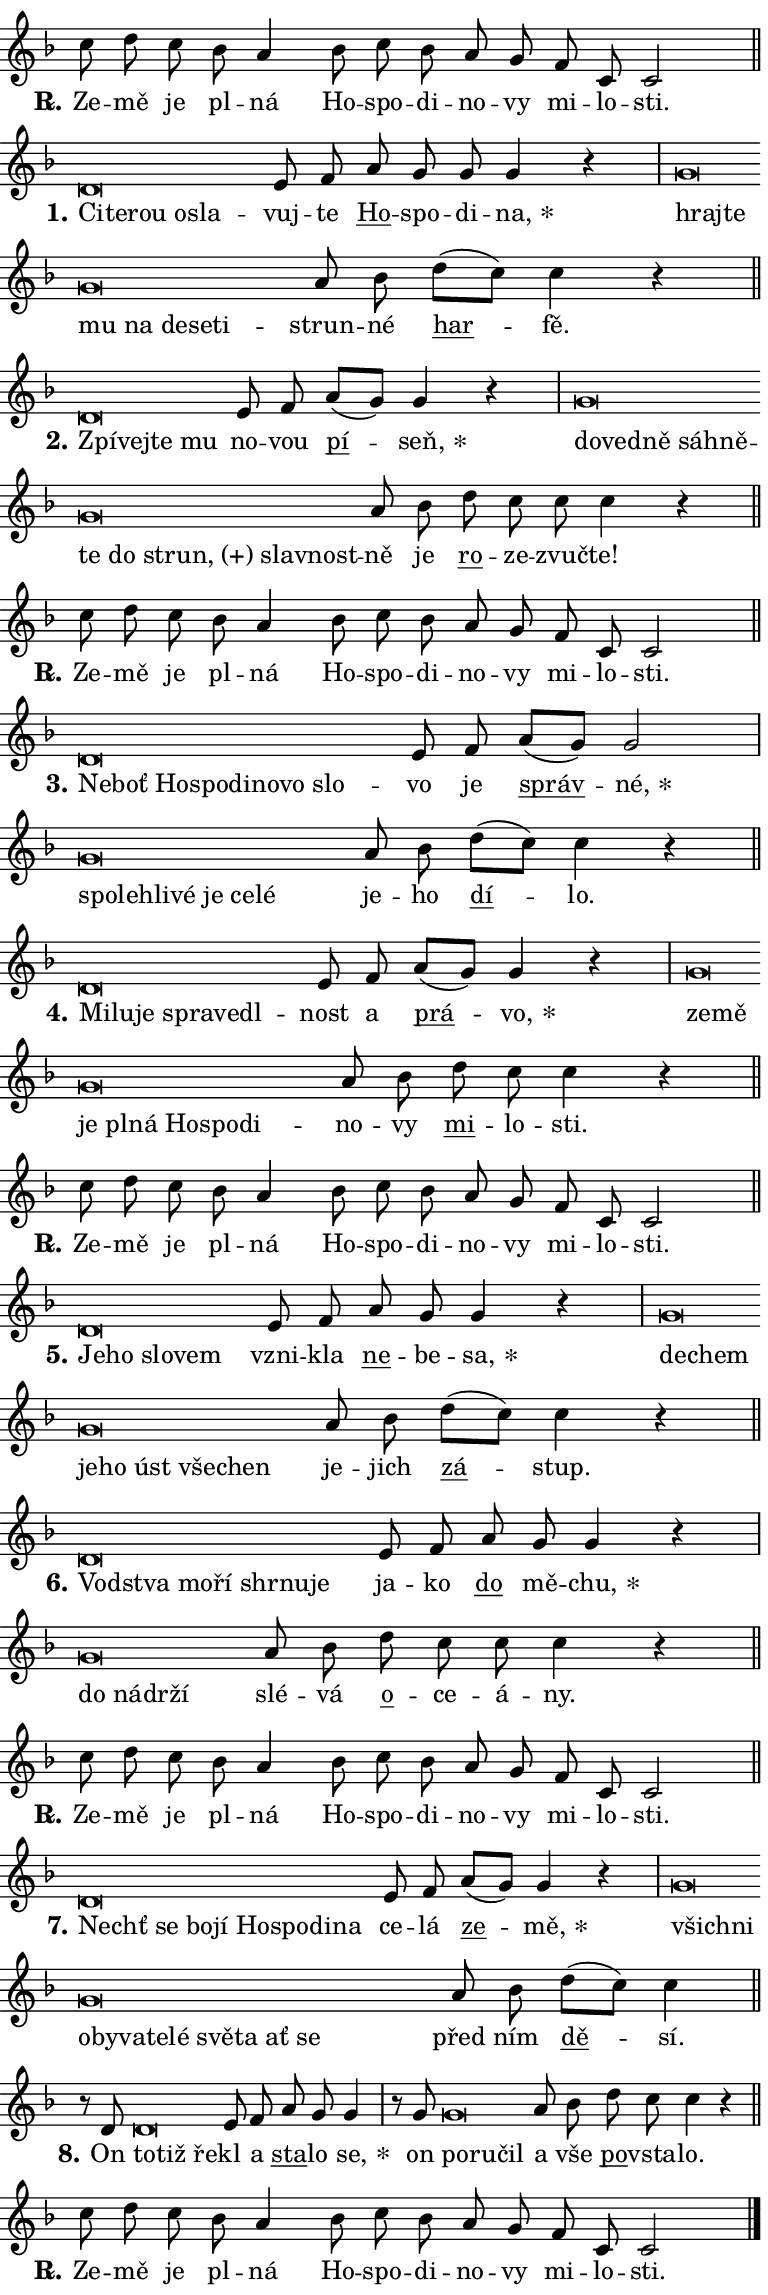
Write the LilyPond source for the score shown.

\version "2.24.0"
\header { tagline = "" }
\paper {
  indent = 0\cm
  top-margin = 0\cm
  right-margin = 0.13\cm % to fit lyric hyphens
  bottom-margin = 0\cm
  left-margin = 0\cm
  paper-width = 13\cm
  page-breaking = #ly:one-page-breaking
  system-system-spacing.basic-distance = #11
  score-system-spacing.basic-distance = #11
  ragged-last = ##f
}


%% Author: Thomas Morley
%% https://lists.gnu.org/archive/html/lilypond-user/2020-05/msg00002.html
#(define (line-position grob)
"Returns position of @var[grob} in current system:
   @code{'start}, if at first time-step
   @code{'end}, if at last time-step
   @code{'middle} otherwise
"
  (let* ((col (ly:item-get-column grob))
         (ln (ly:grob-object col 'left-neighbor))
         (rn (ly:grob-object col 'right-neighbor))
         (col-to-check-left (if (ly:grob? ln) ln col))
         (col-to-check-right (if (ly:grob? rn) rn col))
         (break-dir-left
           (and
             (ly:grob-property col-to-check-left 'non-musical #f)
             (ly:item-break-dir col-to-check-left)))
         (break-dir-right
           (and
             (ly:grob-property col-to-check-right 'non-musical #f)
             (ly:item-break-dir col-to-check-right))))
        (cond ((eqv? 1 break-dir-left) 'start)
              ((eqv? -1 break-dir-right) 'end)
              (else 'middle))))

#(define (tranparent-at-line-position vctor)
  (lambda (grob)
  "Relying on @code{line-position} select the relevant enry from @var{vctor}.
Used to determine transparency,"
    (case (line-position grob)
      ((end) (not (vector-ref vctor 0)))
      ((middle) (not (vector-ref vctor 1)))
      ((start) (not (vector-ref vctor 2))))))

noteHeadBreakVisibility =
#(define-music-function (break-visibility)(vector?)
"Makes @code{NoteHead}s transparent relying on @var{break-visibility}"
#{
  \override NoteHead.transparent =
    #(tranparent-at-line-position break-visibility)
#})

#(define delete-ledgers-for-transparent-note-heads
  (lambda (grob)
    "Reads whether a @code{NoteHead} is transparent.
If so this @code{NoteHead} is removed from @code{'note-heads} from
@var{grob}, which is supposed to be @code{LedgerLineSpanner}.
As a result ledgers are not printed for this @code{NoteHead}"
    (let* ((nhds-array (ly:grob-object grob 'note-heads))
           (nhds-list
             (if (ly:grob-array? nhds-array)
                 (ly:grob-array->list nhds-array)
                 '()))
           ;; Relies on the transparent-property being done before
           ;; Staff.LedgerLineSpanner.after-line-breaking is executed.
           ;; This is fragile ...
           (to-keep
             (remove
               (lambda (nhd)
                 (ly:grob-property nhd 'transparent #f))
               nhds-list)))
      ;; TODO find a better method to iterate over grob-arrays, similiar
      ;; to filter/remove etc for lists
      ;; For now rebuilt from scratch
      (set! (ly:grob-object grob 'note-heads)  '())
      (for-each
        (lambda (nhd)
          (ly:pointer-group-interface::add-grob grob 'note-heads nhd))
        to-keep))))

squashNotes = {
  \override NoteHead.X-extent = #'(-0.2 . 0.2)
  \override NoteHead.Y-extent = #'(-0.75 . 0)
  \override NoteHead.stencil =
    #(lambda (grob)
       (let ((pos (ly:grob-property grob 'staff-position)))
         (begin
           (if (< pos -7) (display "ERROR: Lower brevis then expected\n") (display ""))
           (if (<= pos -6) ly:text-interface::print ly:note-head::print))))
}
unSquashNotes = {
  \revert NoteHead.X-extent
  \revert NoteHead.Y-extent
  \revert NoteHead.stencil
}

hideNotes = \noteHeadBreakVisibility #begin-of-line-visible
unHideNotes = \noteHeadBreakVisibility #all-visible

% work-around for resetting accidentals
% https://lilypond.org/doc/v2.23/Documentation/notation/displaying-rhythms#unmetered-music
cadenzaMeasure = {
  \cadenzaOff
  \partial 1024 s1024
  \cadenzaOn
}

#(define-markup-command (accent layout props text) (markup?)
  "Underline accented syllable"
  (interpret-markup layout props
    #{\markup \override #'(offset . 4.3) \underline { #text }#}))

responsum = \markup \concat {
  "R" \hspace #-1.05 \path #0.1 #'((moveto 0 0.07) (lineto 0.9 0.8)) \hspace #0.05 "."
}

spaceSize = #0.6828661417322834 % exact space size for TeX Gyre Schola

\layout {
  \context {
    \Staff
    \remove "Time_signature_engraver"
    \override LedgerLineSpanner.after-line-breaking = #delete-ledgers-for-transparent-note-heads
  }
  \context {
    \Lyrics {
      \override LyricSpace.minimum-distance = \spaceSize
      \override LyricText.font-name = #"TeX Gyre Schola"
      \override LyricText.font-size = 1
      \override StanzaNumber.font-name = #"TeX Gyre Schola Bold"
      \override StanzaNumber.font-size = 1
    }
  }
  \context {
    \Score 
    \override NoteHead.text =
      #(lambda (grob) 
        (let ((pos (ly:grob-property grob 'staff-position)))
          #{\markup {
            \combine
              \halign #-0.55 \raise #(if (= pos -6) 0 0.5) \override #'(thickness . 2) \draw-line #'(3.2 . 0)
              \musicglyph "noteheads.sM1"
          }#}))
  }
}

% magnetic-lyrics.ily
%
%   written by
%     Jean Abou Samra <jean@abou-samra.fr>
%     Werner Lemberg <wl@gnu.org>
%
%   adapted by
%     Jiri Hon <jiri.hon@gmail.com>
%
% Version 2022-Apr-15

% https://www.mail-archive.com/lilypond-user@gnu.org/msg149350.html

#(define (Left_hyphen_pointer_engraver context)
   "Collect syllable-hyphen-syllable occurrences in lyrics and store
them in properties.  This engraver only looks to the left.  For
example, if the lyrics input is @code{foo -- bar}, it does the
following.

@itemize @bullet
@item
Set the @code{text} property of the @code{LyricHyphen} grob between
@q{foo} and @q{bar} to @code{foo}.

@item
Set the @code{left-hyphen} property of the @code{LyricText} grob with
text @q{foo} to the @code{LyricHyphen} grob between @q{foo} and
@q{bar}.
@end itemize

Use this auxiliary engraver in combination with the
@code{lyric-@/text::@/apply-@/magnetic-@/offset!} hook."
   (let ((hyphen #f)
         (text #f))
     (make-engraver
      (acknowledgers
       ((lyric-syllable-interface engraver grob source-engraver)
        (set! text grob)))
      (end-acknowledgers
       ((lyric-hyphen-interface engraver grob source-engraver)
        ;(when (not (grob::has-interface grob 'lyric-space-interface))
          (set! hyphen grob)));)
      ((stop-translation-timestep engraver)
       (when (and text hyphen)
         (ly:grob-set-object! text 'left-hyphen hyphen))
       (set! text #f)
       (set! hyphen #f)))))

#(define (lyric-text::apply-magnetic-offset! grob)
   "If the space between two syllables is less than the value in
property @code{LyricText@/.details@/.squash-threshold}, move the right
syllable to the left so that it gets concatenated with the left
syllable.

Use this function as a hook for
@code{LyricText@/.after-@/line-@/breaking} if the
@code{Left_@/hyphen_@/pointer_@/engraver} is active."
   (let ((hyphen (ly:grob-object grob 'left-hyphen #f)))
     (when hyphen
       (let ((left-text (ly:spanner-bound hyphen LEFT)))
         (when (grob::has-interface left-text 'lyric-syllable-interface)
           (let* ((common (ly:grob-common-refpoint grob left-text X))
                  (this-x-ext (ly:grob-extent grob common X))
                  (left-x-ext
                   (begin
                     ;; Trigger magnetism for left-text.
                     (ly:grob-property left-text 'after-line-breaking)
                     (ly:grob-extent left-text common X)))
                  ;; `delta` is the gap width between two syllables.
                  (delta (- (interval-start this-x-ext)
                            (interval-end left-x-ext)))
                  (details (ly:grob-property grob 'details))
                  (threshold (assoc-get 'squash-threshold details 0.2)))
             (when (< delta threshold)
               (let* (;; We have to manipulate the input text so that
                      ;; ligatures crossing syllable boundaries are not
                      ;; disabled.  For languages based on the Latin
                      ;; script this is essentially a beautification.
                      ;; However, for non-Western scripts it can be a
                      ;; necessity.
                      (lt (ly:grob-property left-text 'text))
                      (rt (ly:grob-property grob 'text))
                      (is-space (grob::has-interface hyphen 'lyric-space-interface))
                      (space (if is-space " " ""))
                      (extra-delta (if is-space spaceSize 0))
                      ;; Append new syllable.
                      (ltrt-space (if (and (string? lt) (string? rt))
                                (string-append lt space rt)
                                (make-concat-markup (list lt space rt))))
                      ;; Right-align `ltrt` to the right side.
                      (ltrt-space-markup (grob-interpret-markup
                               grob
                               (make-translate-markup
                                (cons (interval-length this-x-ext) 0)
                                (make-right-align-markup ltrt-space)))))
                 (begin
                   ;; Don't print `left-text`.
                   (ly:grob-set-property! left-text 'stencil #f)
                   ;; Set text and stencil (which holds all collected
                   ;; syllables so far) and shift it to the left.
                   (ly:grob-set-property! grob 'text ltrt-space)
                   (ly:grob-set-property! grob 'stencil ltrt-space-markup)
                   (ly:grob-translate-axis! grob (- (- delta extra-delta)) X))))))))))


#(define (lyric-hyphen::displace-bounds-first grob)
   ;; Make very sure this callback isn't triggered too early.
   (let ((left (ly:spanner-bound grob LEFT))
         (right (ly:spanner-bound grob RIGHT)))
     (ly:grob-property left 'after-line-breaking)
     (ly:grob-property right 'after-line-breaking)
     (ly:lyric-hyphen::print grob)))

squashThreshold = #0.4

\layout {
  \context {
    \Lyrics
    \consists #Left_hyphen_pointer_engraver
    \override LyricText.after-line-breaking =
      #lyric-text::apply-magnetic-offset!
    \override LyricHyphen.stencil = #lyric-hyphen::displace-bounds-first
    \override LyricText.details.squash-threshold = \squashThreshold
    \override LyricHyphen.minimum-distance = 0
    \override LyricHyphen.minimum-length = \squashThreshold
  }
}

squashText = \override LyricText.details.squash-threshold = 9999
unSquashText = \override LyricText.details.squash-threshold = \squashThreshold

leftText = \override LyricText.self-alignment-X = #LEFT
unLeftText = \revert LyricText.self-alignment-X

starOffset = #(lambda (grob) 
                (let ((x_offset (ly:self-alignment-interface::aligned-on-x-parent grob)))
                  (if (= x_offset 0) 0 (+ x_offset 1.2))))

star = #(define-music-function (syllable)(string?)
"Append star separator at the end of a syllable"
#{
  \once \override LyricText.X-offset = #starOffset
  \lyricmode { \markup {
    #syllable
    \override #'((font-name . "TeX Gyre Schola Bold")) \hspace #0.2 \lower #0.65 \larger "*"
  } }
#})

starAccent = #(define-music-function (syllable)(string?)
"Append star separator at the end of a syllable and make accent"
#{
  \once \override LyricText.X-offset = #starOffset
  \lyricmode { \markup {
    \accent #syllable
    \override #'((font-name . "TeX Gyre Schola Bold")) \hspace #0.2 \lower #0.65 \larger "*"
  } }
#})

breath = #(define-music-function (syllable)(string?)
"Append breathing indicator at the end of a syllable"
#{
  \lyricmode { \markup { #syllable "+" } }
#})

optionalBreath = #(define-music-function (syllable)(string?)
"Append optional breathing indicator at the end of a syllable"
#{
  \lyricmode { \markup { #syllable "(+)" } }
#})


\score {
    <<
        \new Voice = "melody" { \cadenzaOn \key f \major \relative { c''8 d c bes a4 \bar "" bes8 c bes \bar "" a g \bar "" f c c2 \cadenzaMeasure \bar "||" \break } }
        \new Lyrics \lyricsto "melody" { \lyricmode { \set stanza = \responsum
Ze -- mě je pl -- ná Ho -- spo -- di -- no -- vy mi -- lo -- sti. } }
    >>
    \layout {}
}

\score {
    <<
        \new Voice = "melody" { \cadenzaOn \key f \major \relative { \squashNotes d'\breve*1/16 \hideNotes \breve*1/16 \bar "" \breve*1/16 \bar "" \breve*1/16 \breve*1/16 \bar "" \unHideNotes \unSquashNotes e8 f \bar "" a g g g4 r \cadenzaMeasure \bar "|" \squashNotes g\breve*1/16 \hideNotes \breve*1/16 \bar "" \breve*1/16 \bar "" \breve*1/16 \bar "" \breve*1/16 \bar "" \breve*1/16 \breve*1/16 \bar "" \unHideNotes \unSquashNotes a8 bes \bar "" d[( c)] c4 r \cadenzaMeasure \bar "||" \break } }
        \new Lyrics \lyricsto "melody" { \lyricmode { \set stanza = "1."
\leftText Ci -- \squashText te -- rou o -- sla -- \unLeftText \unSquashText vuj -- te \markup \accent Ho -- spo -- di -- \star na, \leftText hraj -- \squashText te mu na de -- se -- ti -- \unLeftText \unSquashText strun -- né \markup \accent har -- fě. } }
    >>
    \layout {}
}

\score {
    <<
        \new Voice = "melody" { \cadenzaOn \key f \major \relative { \squashNotes d'\breve*1/16 \hideNotes \breve*1/16 \bar "" \breve*1/16 \breve*1/16 \bar "" \unHideNotes \unSquashNotes e8 f \bar "" a[( g)] g4 r \cadenzaMeasure \bar "|" \squashNotes g\breve*1/16 \hideNotes \breve*1/16 \bar "" \breve*1/16 \bar "" \breve*1/16 \bar "" \breve*1/16 \bar "" \breve*1/16 \bar "" \breve*1/16 \bar "" \breve*1/16 \bar "" \breve*1/16 \breve*1/16 \bar "" \unHideNotes \unSquashNotes a8 bes \bar "" d c c c4 r \cadenzaMeasure \bar "||" \break } }
        \new Lyrics \lyricsto "melody" { \lyricmode { \set stanza = "2."
\leftText Zpí -- \squashText vej -- te mu \unLeftText \unSquashText no -- vou \markup \accent pí -- \star seň, \leftText do -- \squashText ved -- ně sáh -- ně -- te do \optionalBreath strun, slav -- nost -- \unLeftText \unSquashText ně je \markup \accent ro -- ze -- zvuč -- te! } }
    >>
    \layout {}
}

\score {
    <<
        \new Voice = "melody" { \cadenzaOn \key f \major \relative { c''8 d c bes a4 \bar "" bes8 c bes \bar "" a g \bar "" f c c2 \cadenzaMeasure \bar "||" \break } }
        \new Lyrics \lyricsto "melody" { \lyricmode { \set stanza = \responsum
Ze -- mě je pl -- ná Ho -- spo -- di -- no -- vy mi -- lo -- sti. } }
    >>
    \layout {}
}

\score {
    <<
        \new Voice = "melody" { \cadenzaOn \key f \major \relative { \squashNotes d'\breve*1/16 \hideNotes \breve*1/16 \bar "" \breve*1/16 \bar "" \breve*1/16 \bar "" \breve*1/16 \bar "" \breve*1/16 \bar "" \breve*1/16 \breve*1/16 \bar "" \unHideNotes \unSquashNotes e8 f \bar "" a[( g)] g2 \cadenzaMeasure \bar "|" \squashNotes g\breve*1/16 \hideNotes \breve*1/16 \bar "" \breve*1/16 \bar "" \breve*1/16 \bar "" \breve*1/16 \bar "" \breve*1/16 \breve*1/16 \bar "" \unHideNotes \unSquashNotes a8 bes \bar "" d[( c)] c4 r \cadenzaMeasure \bar "||" \break } }
        \new Lyrics \lyricsto "melody" { \lyricmode { \set stanza = "3."
\leftText Ne -- \squashText boť Ho -- spo -- di -- no -- vo slo -- \unLeftText \unSquashText vo je \markup \accent správ -- \star né, \leftText spo -- \squashText leh -- li -- vé je ce -- lé \unLeftText \unSquashText je -- ho \markup \accent dí -- lo. } }
    >>
    \layout {}
}

\score {
    <<
        \new Voice = "melody" { \cadenzaOn \key f \major \relative { \squashNotes d'\breve*1/16 \hideNotes \breve*1/16 \bar "" \breve*1/16 \bar "" \breve*1/16 \bar "" \breve*1/16 \breve*1/16 \bar "" \unHideNotes \unSquashNotes e8 f \bar "" a[( g)] g4 r \cadenzaMeasure \bar "|" \squashNotes g\breve*1/16 \hideNotes \breve*1/16 \bar "" \breve*1/16 \bar "" \breve*1/16 \bar "" \breve*1/16 \bar "" \breve*1/16 \bar "" \breve*1/16 \breve*1/16 \bar "" \unHideNotes \unSquashNotes a8 bes \bar "" d c c4 r \cadenzaMeasure \bar "||" \break } }
        \new Lyrics \lyricsto "melody" { \lyricmode { \set stanza = "4."
\leftText Mi -- \squashText lu -- je spra -- ve -- dl -- \unLeftText \unSquashText nost a \markup \accent prá -- \star vo, \leftText ze -- \squashText mě je pl -- ná Ho -- spo -- di -- \unLeftText \unSquashText no -- vy \markup \accent mi -- lo -- sti. } }
    >>
    \layout {}
}

\score {
    <<
        \new Voice = "melody" { \cadenzaOn \key f \major \relative { c''8 d c bes a4 \bar "" bes8 c bes \bar "" a g \bar "" f c c2 \cadenzaMeasure \bar "||" \break } }
        \new Lyrics \lyricsto "melody" { \lyricmode { \set stanza = \responsum
Ze -- mě je pl -- ná Ho -- spo -- di -- no -- vy mi -- lo -- sti. } }
    >>
    \layout {}
}

\score {
    <<
        \new Voice = "melody" { \cadenzaOn \key f \major \relative { \squashNotes d'\breve*1/16 \hideNotes \breve*1/16 \bar "" \breve*1/16 \breve*1/16 \bar "" \unHideNotes \unSquashNotes e8 f \bar "" a g g4 r \cadenzaMeasure \bar "|" \squashNotes g\breve*1/16 \hideNotes \breve*1/16 \bar "" \breve*1/16 \bar "" \breve*1/16 \bar "" \breve*1/16 \bar "" \breve*1/16 \breve*1/16 \bar "" \unHideNotes \unSquashNotes a8 bes \bar "" d[( c)] c4 r \cadenzaMeasure \bar "||" \break } }
        \new Lyrics \lyricsto "melody" { \lyricmode { \set stanza = "5."
\leftText Je -- \squashText ho slo -- vem \unLeftText \unSquashText vzni -- kla \markup \accent ne -- be -- \star sa, \leftText de -- \squashText chem je -- ho úst vše -- chen \unLeftText \unSquashText je -- jich \markup \accent zá -- stup. } }
    >>
    \layout {}
}

\score {
    <<
        \new Voice = "melody" { \cadenzaOn \key f \major \relative { \squashNotes d'\breve*1/16 \hideNotes \breve*1/16 \bar "" \breve*1/16 \bar "" \breve*1/16 \bar "" \breve*1/16 \bar "" \breve*1/16 \breve*1/16 \bar "" \unHideNotes \unSquashNotes e8 f \bar "" a g g4 r \cadenzaMeasure \bar "|" \squashNotes g\breve*1/16 \hideNotes \breve*1/16 \bar "" \breve*1/16 \breve*1/16 \bar "" \unHideNotes \unSquashNotes a8 bes \bar "" d c c c4 r \cadenzaMeasure \bar "||" \break } }
        \new Lyrics \lyricsto "melody" { \lyricmode { \set stanza = "6."
\leftText Vod -- \squashText stva mo -- ří shr -- nu -- je \unLeftText \unSquashText ja -- ko \markup \accent do mě -- \star chu, \leftText do \squashText ná -- dr -- ží \unLeftText \unSquashText slé -- vá \markup \accent o -- ce -- á -- ny. } }
    >>
    \layout {}
}

\score {
    <<
        \new Voice = "melody" { \cadenzaOn \key f \major \relative { c''8 d c bes a4 \bar "" bes8 c bes \bar "" a g \bar "" f c c2 \cadenzaMeasure \bar "||" \break } }
        \new Lyrics \lyricsto "melody" { \lyricmode { \set stanza = \responsum
Ze -- mě je pl -- ná Ho -- spo -- di -- no -- vy mi -- lo -- sti. } }
    >>
    \layout {}
}

\score {
    <<
        \new Voice = "melody" { \cadenzaOn \key f \major \relative { \squashNotes d'\breve*1/16 \hideNotes \breve*1/16 \bar "" \breve*1/16 \bar "" \breve*1/16 \bar "" \breve*1/16 \bar "" \breve*1/16 \bar "" \breve*1/16 \breve*1/16 \bar "" \unHideNotes \unSquashNotes e8 f \bar "" a[( g)] g4 r \cadenzaMeasure \bar "|" \squashNotes g\breve*1/16 \hideNotes \breve*1/16 \bar "" \breve*1/16 \bar "" \breve*1/16 \bar "" \breve*1/16 \bar "" \breve*1/16 \bar "" \breve*1/16 \bar "" \breve*1/16 \bar "" \breve*1/16 \bar "" \breve*1/16 \breve*1/16 \bar "" \unHideNotes \unSquashNotes a8 bes \bar "" d[( c)] c4 \cadenzaMeasure \bar "||" \break } }
        \new Lyrics \lyricsto "melody" { \lyricmode { \set stanza = "7."
\leftText Nechť \squashText se bo -- jí Ho -- spo -- di -- na \unLeftText \unSquashText ce -- lá \markup \accent ze -- \star mě, \leftText všich -- \squashText ni o -- by -- va -- te -- lé svě -- ta ať se \unLeftText \unSquashText před ním \markup \accent dě -- sí. } }
    >>
    \layout {}
}

\score {
    <<
        \new Voice = "melody" { \cadenzaOn \key f \major \relative { r8 d'8 \squashNotes d\breve*1/16 \hideNotes \breve*1/16 \breve*1/16 \bar "" \unHideNotes \unSquashNotes e8 f \bar "" a g g4 \cadenzaMeasure \bar "|" r8 g8 \squashNotes g\breve*1/16 \hideNotes \breve*1/16 \breve*1/16 \bar "" \unHideNotes \unSquashNotes a8 bes \bar "" d c c4 r \cadenzaMeasure \bar "||" \break } }
        \new Lyrics \lyricsto "melody" { \lyricmode { \set stanza = "8."
On \leftText to -- \squashText tiž ře -- \unLeftText \unSquashText kl a \markup \accent sta -- lo \star se, on \leftText po -- \squashText ru -- čil \unLeftText \unSquashText a vše \markup \accent po -- vsta -- lo. } }
    >>
    \layout {}
}

\score {
    <<
        \new Voice = "melody" { \cadenzaOn \key f \major \relative { c''8 d c bes a4 \bar "" bes8 c bes \bar "" a g \bar "" f c c2 \cadenzaMeasure \bar "||" \break } \bar "|." }
        \new Lyrics \lyricsto "melody" { \lyricmode { \set stanza = \responsum
Ze -- mě je pl -- ná Ho -- spo -- di -- no -- vy mi -- lo -- sti. } }
    >>
    \layout {}
}
